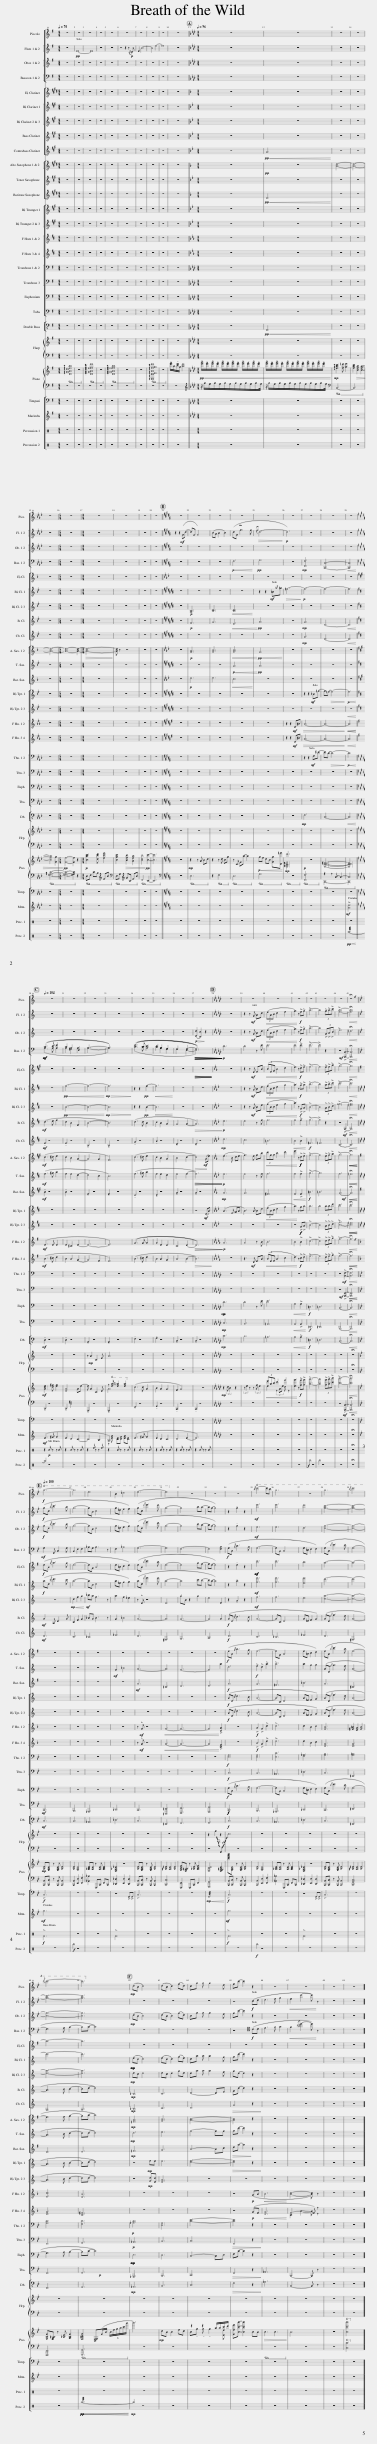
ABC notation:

X:1
%%score [ 1 2 3 ( 4 5 ) ] [ 6 [ 7 8 ] 9 10 ] [ 11 12 13 ] [ [ 14 15 ] [ 16 ( 17 18 ) ] [ 19 20 ] 21 22 ] 23 { 24 | 25 } { ( 26 28 ) | ( 27 29 ) } [ 30 ( 31 32 ) 33 34 ] 35 36 37
L:1/8
Q:1/4=70
M:4/4
I:linebreak $
K:G
V:1 treble+8
V:2 treble
V:3 treble
V:4 bass
V:5 bass
V:6 treble transpose=3
V:7 treble transpose=-2
V:8 treble transpose=-2
V:9 treble transpose=-14
V:10 treble transpose=-26
V:11 treble transpose=-9
V:12 treble transpose=-14
V:13 treble transpose=-21
V:14 treble transpose=-2
V:15 treble transpose=-2
V:16 treble transpose=-7
V:17 treble transpose=-7
V:18 treble transpose="-7 "
V:19 bass
V:20 bass
V:21 bass
V:22 bass
V:23 bass-8
V:24 treble
V:25 bass
V:26 treble
V:28 treble
V:27 bass
V:29 bass
V:30 bass
V:31 treble
V:32 treble
V:33 perc
K:none
V:34 perc
K:none
V:35 treble transpose=24
V:36 treble
V:37 perc stafflines=1
K:none
V:1
 z8 | z8 | z8 | z8 | z8 | %5
 z8 | z8 | z8 | z8 | z8 || %10
[K:Ab][M:3/4][Q:1/4=96] z6 | z6 | z6 | z6 |$ z6 | %15
[M:5/4] z10 |[M:3/4] z6 | z6 | z6 | z6 || %20
[K:B] z6 | z6 | z6 | z6 | z6 | %25
 z6 | z6 | z6 | z6 |$[K:C][Q:1/4=104] z6 | %30
 z6 | z6 | z6 | z6 | z6 | %35
 z6 | z6 |[K:Gb] z6 | z6 | z6 | %40
 z6 | z6 | z6 | z6 | !fermata!z6 ||$ %45
[K:Bb][Q:1/4=100]!f!!8va(! g'6- | g'6 | e'6 | b2 _d'4 | e'6- | %50
 e'6!8va)! | z6 | z6 | z6 |!8va(!{/b'} c''4- c''b' | %55
 g'6 | z6 | g'6 |{/b'} c''6 |${/d''} c''6- | %60
 c''6!8va)! |!mp! (dB c4) | (dB c2) (fd) | cg g g2 e | fc'- c'2 z2 | %65
 z6 | z6 | z6 | z6 |] %69
V:2
 z8 |!pp! E8- | E8 | z8 | z8 | %5
 z4 z2 z!p!{/B,} D | E2 B6- | B4 f4- | f8 | z8 || %10
[K:Ab][M:3/4] z6 | z6 | z6 | z6 |$ z6 | %15
[M:5/4] z10 |[M:3/4] z6 | z6 | z6 | z6 || %20
[K:B] z2 z2!mf! (Gd- | dF G4) | (cA B2 c2) | (dG Pg3 f |!>(!{/ef} d6-!>)! | %25
!p! d6) | z6 | z6 | z6 |$[K:C] z6 | %30
 z6 | z6 | z6 | z6 | z6 | %35
 z6 | z6 |[K:Gb] z6 | z2 z!mf! G Ad |!<(! (3(eAB d2 f2 | %40
 g3)!<)! z!f! !>!f!>!g | !>!a6- | a4 (3!>!g!>!a!>!c' | !>![fb]6- |!<(! !fermata![fb]6!<)! ||$ %45
[K:Bb]!f! (gc{/b} c'3 b | g6- | gB c4 | g_d e2 f2) | (gc{/d'} e'3 d' | %50
 g6- | g4 ba- | ag- g4) | z2 !tenuto!g2 z2 |!mf! e'6 | %55
 e'6 | d'6 | [gc']6- | [gc']6- |$ [gc']6- | %60
 [gc']6 | z6 | z6 | z6 | z4!f! (cd | %65
 e3 f g2 |!<(! f2 d'2- d')!<)! z | z6 | z6 |] %69
V:3
 z8 | z8 | z8 | z8 | z8 | %5
 z8 | z8 | z8 | z8 | z8 || %10
[K:Ab][M:3/4] z6 | z6 | z6 | z6 |$ z6 | %15
[M:5/4] z10 |[M:3/4] z6 | z6 | z6 | z6 || %20
[K:B] z6 | z6 | z6 | z6 | z6 | %25
 z6 | z6 | z6 | z6 |$[K:C] z6 | %30
 z6 | z6 | z6 | z6 | z6 | %35
 z6 |!p!!>(! ([Dd]2 [Cc]2)!>)! z2 |[K:Gb] z6 | z2 z!mf! G Ad |!<(! (3(eAB d2 f2 | %40
 g3)!<)! z!f! !>!f!>!g | !>!a6- | a4 (3!>!G!>!A!>!c | !>!e6 |!<(! !fermata!=d6!<)! ||$ %45
[K:Bb]!f! (gc{/b} c'3 b | g6- | gB c4 | g_d e2 f2) | (gc{/d'} e'3 d' | %50
 g6- | g4 ba- | ag- g4) | z2 !tenuto!g2 z2 |!mf! e6 | %55
 e6 | d6 | [cg]6- | [cg]6- |$ [cg]6- | %60
 [cg]6 |!mp! (dB c4) | (dB c2) (fd) | cg g g2 e | fc'- c'2 z2 | %65
 z6 | z6 | z6 | z6 |] %69
V:4
 z8 | z8 | z8 | z8 | z8 | %5
 z8 | z8 | z8 | z8 | z8 || %10
[K:Ab][M:3/4] z6 | z6 | z6 | z6 |$ z6 | %15
[M:5/4] z10 |[M:3/4] z6 | z6 | z6 | z6 || %20
[K:B] z6 | z6 | z6 |!p!!<(! F,6!<)! |!pp! G,6 | %25
 z6 |!mp! [F,,F,]6 | [C,,C,]6- |!<(! [C,,C,]6!<)! |$[K:C]!mf!!mf! ((C3 D E2 | %30
 C2 A,2 E,2 | A,6- | A,6)) | (((E3 C A,2 | B,2 A,2 G,2 | %35
 F,4 G,2- |!>(!!>(!!>(!!>(!!>(!!>(! G,6)))!>)!!>)!!>)!!>)!!>)!!>)! |[K:Gb]!p! D6 | D4 z E | E6 | %40
 E4 !>!E2 | !>!F6- | !>!F4 z2 | z4 !>![B,,,B,,]2-!mf! |!<(! !fermata![B,,,B,,]6!<)! ||$ %45
[K:Bb]!mf! G,2 G,, C,2 G, | B,,2 E,2 F,2 | _A,G, A,3 z | F,2 _A,4 | G,6- | %50
 G,6 | F,6- | F,4 [F,B,]2 |!f! (G,C,{/B,} C3 B, | G,6- | %55
 G,B,, C,4 | G,_D, E,2 F,2) | (G,C,{/D} E3 D | G,6- |$ G,3 A, B,2- | %60
 B,C- C4) | z6 | z6 | z6 | z4[K:tenor]!f! (CD | %65
 E3 F G2 |!<(! F2{/Bc} d2- d)!<)! z | z6 | z6 |] %69
V:5
 x8 | x8 | x8 | x8 | x8 | %5
 x8 | x8 | x8 | x8 | x8 || %10
[K:Ab][M:3/4] x6 | x6 | x6 | x6 |$ x6 | %15
[M:5/4] x10 |[M:3/4] x6 | x6 | x6 | x6 || %20
[K:B] x6 | x6 | x6 | x6 | x6 | %25
 x6 | x6 | x6 | x6 |$[K:C] (A,3 A, A,2 | %30
 A,2 ^F,2 A,2 | A,6- | A,6) | (C3 C D2 | D2 A,2 G,2 | %35
 F,4 E,2- | E,6) |[K:Gb] x6 | x6 | x6 | %40
 x6 | x6 | x6 | x6 | x6 ||$ %45
[K:Bb] x6 | x6 | x6 | x6 | x6 | %50
 x6 | x6 | x6 | x6 | x6 | %55
 x6 | x6 | x6 | x6 |$ x6 | %60
 x6 | x6 | x6 | x6 | x4[K:tenor] x2 | %65
 x6 | x6 | x6 | x6 |] %69
V:6
[K:E] z8 | z8 | z8 | z8 | z8 | %5
 z8 | z8 | z8 | z8 | z8 || %10
[K:F][M:3/4] z6 | z6 | z6 | z6 |$ z6 | %15
[M:5/4] z10 |[M:3/4] z6 | z6 | z6 | z6 || %20
[K:Ab] z6 | z6 | z6 | z6 | z6 | %25
 z6 | z6 | z6 | z6 |$[K:A] z6 | %30
 z6 | z6 | z6 | z6 | z6 | %35
 z6 |!>(!!>(!!>(!!>(! z6!>)!!>)!!>)!!>)! |[K:Eb] z6 | z2 z!mf! E FB |!<(! (3(cFG B2 d2 | %40
 e3)!<)! z!f! !>!d!>!e | !>!f6- | f4 (3!>!e!>!f!>!a | !>!g6- |!<(! !fermata!g6!<)! ||$ %45
[K:G]!f! (eA{/g} a3 g | e6- | eG A4 | e_B c2 d2) | (eA{/b} c'3 b | %50
 e6- | e4 gf- | fe- e4) | z2 !tenuto!e2 z2 |!mf!!mf! c'6 | %55
 c'6 | b6 | a6- | a6- |$ a6- | %60
 a6 | z6 | z6 | z6 | z6 | %65
 z6 | z6 | z6 | z6 |] %69
V:7
[K:A] z8 | z8 | z8 | z8 | z8 | %5
 z8 | z8 | z8 | z8 | z8 || %10
[K:Bb][M:3/4] z6 | z6 | z6 | z6 |$ z6 | %15
[M:5/4] z10 |[M:3/4] z6 | z6 | z6 | z6 || %20
[K:C#] z6 | z6 | z6 | z6 | z2 z2!mf! _B{/_g}=g | %25
!>(! =f6-!>)! |!p! f6- | f6- | f6 |$[K:D] z6 | %30
!pp!!<(! f6- | f6-!<)! |!mp!!>(! f6!>)! | z2 z2!pp! f2- |!<(! f6!<)! | %35
 z6 | z6 |[K:Ab] z6 | z2 z!mf! A Be |!<(! (3(fBc e2 g2 | %40
 a3)!<)! z!f! !>!g!>!a | !>!b6- | b4 (3!>!a!>!b!>!d' | !>!c'6- |!<(! !fermata!c'6!<)! ||$ %45
[K:C]!f! (ad{/c'} d'3 c' | a6- | ac d4 | a_e f2 g2) | (ad{/e'} f'3 e' | %50
 a6- | a4 c'b- | ba- a4) | z2 !tenuto!a2 z2 |!mf! [ff']6 | %55
 [ff']6 | [ee']6 | d'6- | d'6- |$ d'6- | %60
 d'6 |!mp!!mp! (ec d4) | (ec d2) (ge) | da a a2 f | gd'- d'2 z2 | %65
 z6 | z6 | z6 | z6 |] %69
V:8
[K:A] z8 | z8 | z8 | z8 | z8 | %5
 z8 | z8 | z8 | z8 | z8 || %10
[K:Bb][M:3/4] z6 | z6 | z6 | z6 |$ z6 | %15
[M:5/4] z10 |[M:3/4] z6 | z6 | z6 | z6 || %20
[K:C#] z6 |!p! [A,C]6 | [B,D]6 |!<(! [B,D]6!<)! | z6 | %25
 z6 | z6 | z6 | z6 |$[K:D] z6 | %30
!pp!!<(! B6- | B6-!<)! |!mp!!>(! B6!>)! | z2 z2!pp! B2- |!<(! B6!<)! | %35
 z6 | z6 |[K:Ab] z6 | z2 z!mf! A Be |!<(! (3(fBc e2 g2 | %40
 a3)!<)! z!f! !>!G!>!A | !>!B6- | B4 (3!>!A!>!B!>!d | !>![fg-]6 |!<(! !fermata![=eg]6!<)! ||$ %45
[K:C] z6 |!mp!!<(! c2 f2 g2!<)! |!mf! _ba f3 z | a2 f2 _e2 | z !^!D z4 | %50
 D6 | .gB z2 g2 | e4 E2 | z2 !tenuto!A2 z2 |!mf! f6 | %55
 f6 | e6 | [da]6- | [da]6- |$ [da]6- | %60
 [da]6 |!mp! ec d4 | ec d2 ge | da a a2 f | gd- d2 z2 | %65
 z6 | z6 | z6 | z6 |] %69
V:9
[K:A] z8 | z8 | z8 | z8 | z8 | %5
 z8 | z8 | z8 | z8 | z8 || %10
[K:Bb][M:3/4] z6 | z6 | z6 | z6 |$ z6 | %15
[M:5/4] z10 |[M:3/4] z6 | z6 | z6 | z6 || %20
[K:C#] z6 |!p! F6 | G6 |!<(! E6!<)! |!pp! A6 | %25
 z6 |!mp! G6 | D6- |!<(! D6!<)! |$[K:D]!mf! (d3 e f2 | %30
 d2 B2 F2 | B6- | B6) | (d3 d B2 | c2 B2 A2 | %35
 G4 A2- |!>(! A6)!>)! |[K:Ab]!p! e6 | e4 z f | f6 | %40
 f4 !>!f2 | !>!g6- | !>!g4 z2 | z4!mf! !>!G,2- |!<(! !fermata!G,6!<)! ||$ %45
[K:C]!mf! A2 A, D2 A | C2 F2 G2 | _BA B3 z | G2 _B4 | A6- | %50
 A6 | G6- | G4 A2 |!f! (AD{/c} d3 c | A6- | %55
 AC D4 | A_E F2 G2) | (AD{/e} f3 e | A6- |$ A3 B c2- | %60
 cd- d4) |!mp! _B,6 | C6 | D4- DF | Gd- d2 z2 | %65
 z6 | z6 | z6 | z6 |] %69
V:10
[K:A] z8 | z8 | z8 | z8 | z8 | %5
 z8 | z8 | z8 | z8 | z8 || %10
[K:Bb][M:3/4] z6 |!pp!!<(! G6!<)! | z6 | z6 |$ z6 | %15
[M:5/4] z10 |[M:3/4] z6 | z6 | z6 | z6 || %20
[K:C#] z6 | z6 | z6 | z6 | z6 | %25
 z6 |!mp! G6 | D6- |!<(! D6!<)! |$[K:D]!mf! !tenuto!E2 z4 | %30
 !tenuto!E2 z4 | !tenuto!B,2 z4 | !tenuto!B,2 z4 | !tenuto!G2 z4 | !tenuto!A2 z4 | %35
 !tenuto!D2 z4 | !tenuto!D2 z4 |[K:Ab]!mp! d6 | c6 | =B6 | %40
!<(! B4 !>!B2!<)! |!f! =E6 | =E6 | C6- |!<(! !fermata!C6!<)! ||$ %45
[K:C]!mf! D6 | C6 | _B,6 | _E6 | D6 | %50
 ^F,6 | G,6 | A,6 |!f! D6 | C6 | %55
 _B,6 | _E6 | D6 | ^F,6 |$ G,6 | %60
 A,6 |!mp! _B,6 | C6 | D6 |!>(! G4 z2!>)! | %65
 z6 | z6 | z6 | z6 |] %69
V:11
[K:E] z8 | z8 | z8 | z8 | z8 | %5
 z8 | z8 | z8 | z8 | z8 || %10
[K:F][M:3/4] z6 |!pp! z6 |!mp! [Ad]6- | [Ad]6- |$ [Ad]6- | %15
[M:5/4] [Ad]8- [Ad]2- |[M:3/4]!>(! [Ad]6-!>)! | [Ad] z z4 | z6 | z6 || %20
[K:Ab] z6 |!p! [FA]6 | [GB]6 |!<(! [GB]6!<)! |!pp!!<(! F6!<)! | %25
 z6 | z6 | z6 | z6 |$[K:A]!mf! (c3 ^d e2 | %30
 c2 B2 A2- | A4 G2 | F6) | (c3 ^d e2 | c2 B2 A2 | %35
 B4 c2- |!>(! c4)!mf! (A!>)!e) |[K:Eb] (e3 B de | f3) e fb |!<(! (3c'fg b2 d'2 | %40
 e'3!<)! z!f!!f! !>!d!>!e | !>!f6- | f4 (3!>!e!>!f!>!a | !>!g6- |!<(!!<(!!<(! !fermata!g6!<)!!<)!!<)! ||$ %45
[K:G] z6 | z6 | z6 | z6 | z6 | %50
 z6 | z6 | z6 |!f! (eA{/g} a3 g | e6- | %55
 eG A4 | e_B c2 d2) | (eA{/b} c'3 b | e6- |$ e3 f g2- | %60
 ga- a4) |!mp! [=FA]6 | [GB]6 | [Ac]6- | [Ac]4 z2 | %65
 z6 | z6 | z6 | z6 |] %69
V:12
[K:A] z8 | z8 | z8 | z8 | z8 | %5
 z8 | z8 | z8 | z8 | z8 || %10
[K:Bb][M:3/4] z6 | z6 | z6 | z6 |$ z6 | %15
[M:5/4] z10 |[M:3/4] z6 | z6 | z6 | z6 || %20
[K:C#] z6 | z6 | z6 |!p!!<(! G6!<)! |!pp! A6 | %25
 z6 | z6 | z6 | z6 |$[K:D]!mf! (f3 ^g a2 | %30
 f2 e2 d2- | d4 c2 | B6) | (f3 ^g a2 | f2 e2 d2 | %35
 e4 f2- |!>(!!>(!!>(! f6)!>)!!>)!!>)! |[K:Ab]!p! e6 | e4 z f | f6 | %40
 f4 !>!f2 | !>!g6- | g6 | f6 |!<(!!<(! !fermata!=e6!<)!!<)! ||$ %45
[K:C] z6 | z6 | z6 |!mf! G2 _B4 | A6- | %50
 A6 | G6- | G4 a2 | d6 |!f! !>!e2 !>!d2 !>!a2 | %55
 !>!a6 | a2 f2 g2 | (AD{/e} f3 e | A6- |$ A3 B c2- | %60
 cd- d4) |!mp! d6 | e6 | f4- ff | gd'- d'2 z2 | %65
 z6 | z6 | z6 | z6 |] %69
V:13
[K:E] z8 | z8 | z8 | z8 | z8 | %5
 z8 | z8 | z8 | z8 | z8 || %10
[K:F][M:3/4] z6 |!pp!!<(! D6!<)! | z6 | z6 |$ z6 | %15
[M:5/4] z10 |[M:3/4] z6 | z6 | z6 | z6 || %20
[K:Ab] z6 |!p! d6 | e6 |!<(! c6!<)! | z6 | %25
 z6 | z6 | z6 | z6 |$[K:A]!mf! !tenuto!B2 z4 | %30
 !tenuto!B2 z4 | !tenuto!F2 z4 | !tenuto!F2 z4 | !tenuto!D2 z4 | !tenuto!E2 z4 | %35
 !tenuto!A2 z4 | !tenuto!A2 z4 |[K:Eb]!mp! A6 | G6 | ^F6 | %40
!<(! F4 !>!F2!<)! |!f! =B6 | =B6 | G6-!mf! |!<(!!<(! !fermata!G6!<)!!<)! ||$ %45
[K:G] z6 | z6 | z6 | z6 |!mf! A6 | %50
 =C6 | D6 | E6 |!f! A6 | G6 | %55
 =F6 | _B6 | A6 | ^C6 |$ D6 | %60
 E6 |!mp! =F6 | G6 | A4- Ac |!>(! da- a2!>)! z2 | %65
 z6 | z6 | z6 | z6 |] %69
V:14
[K:A] z8 | z8 | z8 | z8 | z8 | %5
 z8 | z8 | z8 | z8 | z8 || %10
[K:Bb][M:3/4] z6 | z6 | z6 | z6 |$ z6 | %15
[M:5/4] z10 |[M:3/4] z6 | z6 | z6 | z6 || %20
[K:C#] z6 | z6 | z6 | z6 | z6 | %25
 z6 | z2 z2!mf! _B=g- | g=f-!>(! f4-!>)! |!p!!<(! f6!<)! |$[K:D] z6 | %30
 z6 | z6 | z6 | z6 | z6 | %35
 z6 | z4!mf! (DA) |[K:Ab] (A3 E GA | B3) A Be |!<(! (3(fBc e2 g2 | %40
 a3)!<)! z!f!!f! !>!g!>!a | !>!b6- | b4 (3!>!a!>!b!>!d' | !>!c'6- |!<(!!<(!!<(! !fermata!c'6!<)!!<)!!<)! ||$ %45
[K:C] z6 | z6 | z6 | z6 | z6 | %50
 z6 | z6 | z6 |!f! (AD{/c} d3 c | A6- | %55
 AC D4 | A_E F2 G2) | (AD{/e} f3 e | A6- |$ A3 B c2- | %60
 cd- d4) | z4!mp! fe | e6 | [df]6- |!>(! [df]4 z2!>)! | %65
 z6 | z6 | z6 | z6 |] %69
V:15
[K:A] z8 | z8 | z8 | z8 | z8 | %5
 z8 | z8 | z8 | z8 | z8 || %10
[K:Bb][M:3/4] z6 | z6 | z6 | z6 |$ z6 | %15
[M:5/4] z10 |[M:3/4] z6 | z6 | z6 | z6 || %20
[K:C#] z6 | z6 | z6 | z6 | z6 | %25
 z6 | z6 | z6 |!<(! z6!<)! |$[K:D] z6 | %30
 z6 | z6 | z6 | z6 | z6 | %35
 z6 | z6 |[K:Ab] z6 | z6 | z6 | %40
 z4!f!!f! !>!G!>!A | !>!B6- | B4 (3!>!A!>!B!>!d | !>![c-f]6 |!<(!!<(!!<(! !fermata![c=e]6!<)!!<)!!<)! ||$ %45
[K:C] z6 | z6 | z6 | z6 | z6 | %50
 z6 | z6 | z6 |!f! (AD{/c} d3 c | A6- | %55
 AC D4 | A_E F2 G2) | (AD{/e} f3 e | A6- |$ A3 B c2- | %60
 cd- d4) | z4!mp! [Fd][Ec] | [EA]6 | z6 | z6 | %65
 z6 | z6 | z6 | z6 |] %69
V:16
[K:D] z8 | z8 | z8 | z8 | z8 | %5
 z8 | z8 | z8 | z8 | z8 || %10
[K:Eb][M:3/4] z6 | z6 | z6 | z6 |$ z6 | %15
[M:5/4] z10 |[M:3/4] z6 | z6 | z6 | z6 || %20
[K:F#] z6 | z6 | z6 | z6 | z6 | %25
 z2 z2!mf! D^B |!>(! A6- | A6-!>)! |!<(!!<(! A6!<)!!<)! |$[K:G]!mf! (E3 E E2 | %30
 E2 ^C2 E2- | E6- | E6) | ((G3 G A2 | A2 E2 D2 | %35
 C4 D2- |!>(!!>(! D6))!>)!!>)! |[K:Db]!p! A6 | A4 z B | B6 | %40
 B4 !>!B2 | !>!c6- | !>!c4 (3!>!d!>!e!>!g | !>!f6- |!<(! !fermata!f6!<)! ||$ %45
[K:F] z6 | z6 | z6 | z6 | z!mf! !^!G z4 | %50
!<(! G6- | G6- | G4!<)! !>![DA]2 | z6 |!f! !>!A2 !>!G2 !>!d2 | %55
 !>!d6 | d2 B2 c2 | [FB]6 | [^F=B]2 [EA]2 [FB]2 |$ [Ec]6 | %60
 [DA]6 | z6 | z6 | z6 | z4!p! (GA | %65
!<(! B6!<)! |!p! [Ac]4- [Ac]) z | z6 | z6 |] %69
V:17
[K:D] z8 | z8 | z8 | z8 | z8 | %5
 z8 | z8 | z8 | z8 | z8 || %10
[K:Eb][M:3/4] z6 | z6 | z6 | z6 |$ z6 | %15
[M:5/4] z10 |[M:3/4] z6 | z6 | z6 | z6 || %20
[K:F#] z6 | z6 | z6 | z6 | z6 | %25
 z2 z2!mf! D^B |!>(! A6- | A6-!>)! |!<(! A6!<)! |$[K:G]!mf! (B3 ^c d2 | %30
 B2 A2 G2- | G4 F2 | E6) | (B3 ^c d2 | B2 A2 G2 | %35
 A4 B2- |!>(! B6)!>)! |[K:Db] z6 | z3!mf! D EA |!<(! (3(BEF A2 c2 | %40
 d3)!<)! z!f! !>!c!>!d | !>!e6- | e4 (3!>!d!>!e!>!g | !>!f6- |!<(!!<(! !fermata!f6!<)!!<)! ||$ %45
[K:F] z6 | z6 | z6 | z6 | z!mf! !^!G z4 | %50
!<(! G6- | G6- | G4!<)! !>![CF]2 | z6 |!f! !>!A2 !>!G2 !>!d2 | %55
 !>!d6 | d2 B2 c2 | [DG]6 | [DG]6 |$ [DG]6 | %60
 [C^F]6 | z6 | z6 | z6 | z4!p! (GF | %65
!<(! [DG]6!<)! |!p! F4- F) z | z6 | z6 |] %69
V:18
[K:D] x8 | x8 | x8 | x8 | x8 | %5
 x8 | x8 | x8 | x8 | x8 || %10
[K:Eb][M:3/4] x6 | x6 | x6 | x6 |$ x6 | %15
[M:5/4] x10 |[M:3/4] x6 | x6 | x6 | x6 || %20
[K:F#] x6 | x6 | x6 | x6 | x6 | %25
 x6 | x6 | x6 | x6 |$[K:G] x6 | %30
 x6 | x6 | x6 | x6 | x6 | %35
 x6 | x6 |[K:Db] x6 | x6 | x6 | %40
 x6 | x6 | x6 | x6 | x6 ||$ %45
[K:F] x6 | x6 | x6 | x6 | x6 | %50
 x6 | x6 | x6 | x6 | x6 | %55
 x6 | x6 | x6 | x6 |$ x6 | %60
 x6 | x6 | x6 | x6 | x6 | %65
 x6 | C2 A2- A z | x6 | x6 |] %69
V:19
 z8 | z8 | z8 | z8 | z8 | %5
 z8 | z8 | z8 | z8 | z8 || %10
[K:Ab][M:3/4] z6 | z6 | z6 | z6 |$ z6 | %15
[M:5/4] z10 |[M:3/4] z6 | z6 | z6 | z6 || %20
[K:B] z6 | z6 | z6 | z6 | z6 | %25
 z6 | z2 z2!mf! G,^E- | ED-!>(! D4-!>)! |!p!!<(! D6!<)! |$[K:C] z6 | %30
 z6 | z6 | z6 | z6 | z6 | %35
 z6 | z6 |[K:Gb] z6 | z6 | z6 | %40
 z6 | z6 | z6 | z4!mf! !>![B,,F,]2- |!<(! !fermata![B,,F,]6!<)! ||$ %45
[K:Bb] z6 | z6 | z6 | z6 | z6 | %50
 z6 | z6 | z6 |!f! [E,G,]6 | [E,G,]6 | %55
 [E,C]6 | [F,_A,]6 | [G,B,]6 | [G,=B,]6 |$ [G,C]6 | %60
 [F,D]6 |!p! [_A,C]6 | [D,G,]6 | [CE]6- | [CE]4 z2 | %65
 z6 | z6 | z6 | z6 |] %69
V:20
 z8 | z8 | z8 | z8 | z8 | %5
 z8 | z8 | z8 | z8 | z8 || %10
[K:Ab][M:3/4] z6 | z6 | z6 | z6 |$ z6 | %15
[M:5/4] z10 |[M:3/4] z6 | z6 | z6 | z6 || %20
[K:B] z6 | z6 | z6 | z6 | z6 | %25
 z6 | z6 | z6 | z6 |$[K:C] z6 | %30
 z6 | z6 | z6 | z6 | z6 | %35
 z6 | z6 |[K:Gb] z6 | z6 | z6 | %40
 z6 | z6 | z6 | z4 !>![B,,,F,,]2-!mf! |!<(!!<(! !fermata![B,,,F,,]6!<)!!<)! ||$ %45
[K:Bb] z6 | z6 | z6 | z6 | z6 | %50
 z6 | z6 | z6 |!f! C,6 | B,,6 | %55
 _A,,6 | _D,6 | C,6 | =E,,6 |$ F,,6 | %60
 G,,6 |!p! _A,,6 | B,,6 | C,6 |!>(! F,,4 z2!>)! | %65
 z6 | z6 | z6 | z6 |] %69
V:21
 z8 | z8 | z8 | z8 | z8 | %5
 z8 | z8 | z8 | z8 | z8 || %10
[K:Ab][M:3/4] z6 | z6 | z6 | z6 |$ z6 | %15
[M:5/4] z10 |[M:3/4] z6 | z6 | z6 | z6 || %20
[K:B] z6 | z6 | z6 | z6 | z6 | %25
 z6 | z6 | z6 | z6 |$[K:C] z6 | %30
 z6 | z6 | z6 | z6 | z6 | %35
 z6 | z6 |[K:Gb]!mp!!p! D6 | D4 z E | E6 | %40
!<(! A,4 !>!A,2!<)! |!f! =D,6 | =D,6 | B,,6- |!<(! !fermata!B,,6!<)! ||$ %45
[K:Bb] z6 | z6 | z6 | z6 | z6 | %50
 z6 | z6 | z6 |!f! (G,C,{/B,} C3 B, | G,6- | %55
 G,B,, C,4 | G,_D, E,2 F,2) | (G,C,{/D} E3 D | G,6- |$ G,3 A, B,2- | %60
 B,C- C4) |!mp!!mp! E,6 | D,6 | C,4- C,E, | F,C- C2 z2 | %65
 z6 | z6 | z6 | z6 |] %69
V:22
 z8 | z8 | z8 | z8 | z8 | %5
 z8 | z8 | z8 | z8 | z8 || %10
[K:Ab][M:3/4] z6 | z6 | z6 | z6 |$ z6 | %15
[M:5/4] z10 |[M:3/4] z6 | z6 | z6 | z6 || %20
[K:B] z6 | z6 | z6 | z6 | z6 | %25
 z6 | z6 | z6 | z6 |$[K:C] z6 | %30
 z6 | z6 | z6 | z6 | z6 | %35
 z6 | z6 |[K:Gb]!mp! C,6 | B,,6 | =A,,6 | %40
!<(! A,,4 !>!A,,2!<)! |!f! =D,,6 | =D,,6 | B,,,6- |!<(! !fermata!B,,,6!<)! ||$ %45
[K:Bb]!mf! C,,6 | B,,,6 | _A,,,6 | _D,,6 | C,,6 | %50
 [=E,,,=E,,]6 | [F,,,F,,]6 | [G,,,G,,]6 |!f!!f! C,,6 | B,,,6 | %55
 _A,,,6 | _D,,6 | C,,6 | =E,,6 |$ F,,6 | %60
!p! G,,6 | _A,,,6 | B,,,6 | C,,6 |!>(! F,,4 z2!>)! | %65
!pp! _A,,6 | B,,,4- B,,, z | z6 | z6 |] %69
V:23
 z8 | z8 | z8 | z8 | z8 | %5
 z8 | z8 | z8 | z8 | z8 || %10
[K:Ab][M:3/4] z6 |!pp!!<(! F,,6!<)! | z6 | z6 |$ z6 | %15
[M:5/4] z10 |[M:3/4] z6 | z6 | z6 | z6 || %20
[K:B] z6 | z6 | z6 | z6 | z6 | %25
 z6 |!mp! F,6 | C,6- |!<(! C,6!<)! |$[K:C]!mf! !tenuto!D,2 z4 | %30
 !tenuto!D,2 z4 | !tenuto!A,,2 z4 | !tenuto!A,,2 z4 | !tenuto!F,2 z4 | !tenuto!G,2 z4 | %35
 !tenuto!C,2 z4 | !tenuto!C,2 z4 |[K:Gb]!mp! C6 | B,6 | =A,6 | %40
!<(! A,4 !>!A,2!<)! |!f! =D,6 | =D,6 | B,,6- |!<(! !fermata!B,,6!<)! ||$ %45
[K:Bb]!mf! C,6 | B,,6 | _A,,6 | _D,6 | C,6 | %50
 =E,,6 | F,,6 | G,,6 |!f! C,6 | B,,6 | %55
 _A,,6 | _D,6 | C,6 | =E,,6 |$ F,,6 | %60
 G,,6 |!mp! _A,,6 | B,,6 | C,6 |!>(! F,4 z2!>)! | %65
 _A,6 | B,,4- B,, z | z6 | z6 |] %69
V:24
 z8 | z8 | z8 | z8 | z8 | %5
 z8 | z8 | z8 | z8 | z8 || %10
[K:Ab][M:3/4] z6 | z6 | z6 | z6 |$ z6 | %15
[M:5/4] z10 |[M:3/4] z6 | z6 | z6 | z6 || %20
[K:B] z6 | z6 | z6 | z6 | z6 | %25
 z6 | z6 | z6 | z6 |$[K:C] z6 | %30
 z6 | z!mp! A2 C2 E | A6 | z6 | z6 | %35
 z6 | z6 |[K:Gb] z6 | z6 | z6 | %40
 z6 | z6 | z6 | z6 | !fermata!z6 ||$ %45
[K:Bb] z6 | z6 | z6 | z6 | z6 | %50
 z6 | z6 | z2 !~(!g2 z2 | !~)!c6 | z6 | %55
 z6 | z6 | z6 | z6 |$ z6 | %60
 z6 | z6 | z6 | z6 | z6 | %65
 z6 | z6 | z6 | z6 |] %69
V:25
 z8 | z8 | z8 | z8 | z8 | %5
 z8 | z8 | z8 | z8 | z8 || %10
[K:Ab][M:3/4] z6 | z6 | z6 | z6 |$ z6 | %15
[M:5/4] z10 |[M:3/4] z6 | z6 | z6 | z6 || %20
[K:B] z6 | z6 | z6 | z6 | z6 | %25
 z6 | z6 | z6 | z6 |$[K:C] z6 | %30
 z6 | z6 | z6 | z6 | z6 | %35
 z6 | z6 |[K:Gb] z6 | z6 | z6 | %40
 z6 | z6 | z6 | z6 | !fermata!z6 ||$ %45
[K:Bb] z6 | z6 | z6 | z6 | z6 | %50
 z6 | z6 | z4 !~(!G,,2 | z6 | z6 | %55
 z6 | z6 | z6 | z6 |$ z6 | %60
 z6 | z6 | z6 | z6 | z6 | %65
 z6 | z6 | z6 | z6 |] %69
V:26
!ped! !arpeggio![DGAdeb]8 | z8!ped-up! |!ped! !arpeggio![DGAefd']8 | z8!ped-up! |!ped! !arpeggio![DGAefb]8 | %5
 z8!ped-up! | z8 |!ped! !arpeggio![D,DEAfgd']8 | z8!ped-up! | !tenuto![d'f']/a/!tenuto![c'e']/g/ [ad']6 || %10
[K:Ab][M:3/4]!pp!!<(! !tenuto![e'g']/!tenuto![d'f']/!tenuto![e'g']/!tenuto![d'f']/ !tenuto![e'g']/!tenuto![d'f']/!tenuto![e'g']/!tenuto![d'f']/ !tenuto![e'g']/!tenuto![d'f']/!tenuto![e'g']/!tenuto![d'f']/ | !tenuto![e'g']/!tenuto![d'f']/!tenuto![e'g']/!tenuto![d'f']/ !tenuto![e'g']/!tenuto![d'f']/!tenuto![e'g']/!tenuto![d'f']/ !tenuto![e'g']/!tenuto![d'f']/!tenuto![e'g']/!tenuto![d'f']/!<)! |!mp! !arpeggio![eac']3!ped! [f=d'] [ge']2 | [fac']2!>(! [cfb]2 [cfa]2-!ped-up! |$ [cfa]4!ped! [Gg]2!>)! | %15
[M:5/4]!pp! [Ff]6- [Ff]2 z2!ped-up! |[M:3/4]!p! [cac']3!ped! [dbd'] [ebe']2!ped-up! | [cgc']2!ped!!>(! [Bfb]2 [Aea]2!ped-up! | [Bdb]4!ped!!>)!!pp! [cc']2- | [cc']6!ped-up! || %20
[K:B] z6 |!mp! z2!ped! z A Bd!ped-up! | z2 z!ped! d cg!ped-up! | z!ped! C Fa- a2!ped-up! |!p!!<(! g!ped!f dc [Gg][D=f']!<)!!ped-up! | %25
!mp! d'6!ped!!ped-up! |!p! z6!ped!!ped-up! | [G,CD^E]6-!ped! | [G,CDE]6!ped-up! |$[K:C]!mf! [Ace]3 [d^f] [eg]2 | %30
 [EA]4 Ae- | e A2 C2 E | z!8va(! [e'a']- [e'a']2 [e'a']2!8va)! | (c3 c A2 | B2 A2 G2 | %35
 F2 G4) | z6 |[K:Gb]!mp! z2 (3:2:2d B2 z2 | (3:2:2z e2 z z (3:2:2f e2 |!<(! (3e'ab d'2 f'2 | %40
 [eg']3!<)! z!f! !>![ff']!>![gg'] | !>![aa']6- | [aa']4 (3!>![gg']!>![aa']!>![c'c''] | !>![bb']6- |!<(! !fermata![bb']6!<)! ||$ %45
[K:Bb]!mp! [B,E][G,B,D] z [G,B,D] [B,E]2 | [B,E]2 [G,B,D]4 | [_A,CE][A,D] z [A,D] [A,CE]2 | [F,_A,_D]2 z4 | [B,E][G,B,D] z [G,B,D] [B,E]2 | %50
 [=B,=E]2 [A,D]2 [B,E]2 | [G,CF][F,A,=B,] z [_B,E] [A,CF]2 | [F,CD]4 [F,G,=B,D]2 | [c'e'g'b'][G,B,D] z [G,B,D] [B,E]2 | [B,E]2 [G,B,D]4 | %55
 [_A,CE][A,D] z [A,D] [A,CE]2 | [F,_A,_D]2 z4 | [B,E][G,B,D] z [G,B,D] [B,E]2 | [=B,=E]2 [A,D]2 [B,E]2 |$ [G,CF][F,A,=B,] z [_B,E] [A,CF]2 | %60
 [F,=B,DG]2!ped!!f! [D,F,G,](F/B/ (6:4:6c/f/g/b/c'/a'/!ped-up! | b'6) |!mp! dB c2 fd | z2 z2 a/b/c'/d'/ | [Fff'][cc'c'']- [cc'c'']2 cB | %65
!>(! c3!ped! c3!>)!!ped-up! | B6 | z6 |!8va(! [c'c''c''']6!8va)! |] %69
V:27
 z8 | z8 | z8 | z8 | z8 | %5
 z8 | z8 | z8 | z8 | z8 || %10
[K:Ab][M:3/4][K:treble] z/4 g/f/g/f/g/f/g/f/g/f/g/f/4 | z/4 g/f/g/f/g/f/g/f/g/f/g/f/4 |[K:bass] B,,6- | B,,6 |$ !arpeggio![F,G,C]6- | %15
[M:5/4] [F,G,C]6- [F,G,C]2 z2 |[M:3/4] D,F, CB,[K:treble] EB |[K:bass] E,G,[K:treble] GB, EB | D4 C2- | C6 || %20
[K:B][K:bass] z6 | E,6 | z2 F,4 | D,6 | G,6 | %25
 z6 | [F,,F,]6 | z2 z C,- C,2- | C,6 |$[K:C] !tenuto!D,,2 z4 | %30
 !tenuto!D,,2 [D,^F,]4 | !tenuto!A,,,2 z4 | !tenuto!A,,,2 z4 | !tenuto!F,,2 z4 | !tenuto!G,,2 z4 | %35
 !tenuto!C,,2 z4 | !tenuto!C,,2 z4 |[K:Gb] z6 | z6 | z6 | %40
 z6 | z6 | z6 | z4!mf! !>![B,,,B,,]2- |!<(! !fermata![B,,,B,,]6!<)! ||$ %45
[K:Bb] [B,,,B,,][C,,C,] z [B,,,B,,] [B,,,B,,]2 | [B,,,B,,]2 [E,,E,]2 [F,,F,]2 | [_A,,_A,]2 F,,,C,, F,,C,, | [_D,,_D,]2 [E,,E,]2 [D,,D,]2 | [B,,,B,,][C,,C,] z [B,,,B,,] [B,,,B,,]2 | %50
 [C,,C,]6 | [F,,,F,,]2 F,,,C,, F,,2 | [G,,,G,,]6 | [B,,,B,,][C,,C,] z [B,,,B,,] [B,,,B,,]2 | [B,,,B,,]2 [E,,E,]2 [F,,F,]2 | %55
 [_A,,_A,]2 F,,,C,, F,,C,, | [_D,,_D,]2 [E,,E,]2 [D,,D,]2 | [B,,,B,,][C,,C,] z [B,,,B,,] [B,,,B,,]2 | [C,,G,,C,]6 |$ [F,,,F,,]6 | %60
 [G,,,G,,]6 | z6 | z6 | z6 | z6 | %65
 z6 | z6 | z6 |!8va(! [Cc]6!8va)! |] %69
V:28
 x8 | x8 | x8 | x8 | x8 | %5
 x8 | x8 | x8 | x8 | x8 || %10
[K:Ab][M:3/4] x6 | x6 | x6 | x6 |$ x6 | %15
[M:5/4] x10 |[M:3/4] x6 | x6 | x6 | x6 || %20
[K:B] x6 | x6 | x6 | x6 | x6 | %25
 !arpeggio![G,B,DF]6 | x6 | x6 | x6 |$[K:C] x6 | %30
 x6 | x6 | A6 | x6 | x6 | %35
 x6 | x6 |[K:Gb] x6 | x6 | e2 (3z Ae d z | %40
 x6 | x6 | x6 | x6 | x6 ||$ %45
[K:Bb] x6 | x6 | x6 | x6 | x6 | %50
 x6 | x6 | x6 | x6 | x6 | %55
 x6 | x6 | x6 | x6 |$ x6 | %60
 x6 | x6 | x6 | c!tenuto!g !tenuto!g !tenuto!g2 [Ee] | x6 | %65
 x6 | x6 | x6 |!8va(! x6!8va)! |] %69
V:29
 x8 | x8 | x8 | x8 | x8 | %5
 x8 | x8 | x8 | x8 | x8 || %10
[K:Ab][M:3/4][K:treble] x6 | x6 |[K:bass] x6 | x6 |$ x6 | %15
[M:5/4] x10 |[M:3/4] x4[K:treble] x2 |[K:bass] x2[K:treble] x4 | x6 | x6 || %20
[K:B][K:bass] x6 | x6 | x6 | x6 | x6 | %25
 x6 | x6 | C,,6- | C,,6 |$[K:C] x6 | %30
 x6 | x6 | x6 | x6 | x6 | %35
 x6 | x6 |[K:Gb] x6 | x6 | x6 | %40
 x6 | x6 | x6 | x6 | x6 ||$ %45
[K:Bb] x6 | x6 | x6 | x6 | x6 | %50
 x6 | x6 | x6 | x6 | x6 | %55
 x6 | x6 | x6 | x6 |$ x6 | %60
 x6 | x6 | x6 | x6 | x6 | %65
 x6 | x6 | x6 |!8va(! x6!8va)! |] %69
V:30
 z8 | z8 | z8 | z8 | z8 | %5
 z8 | z8 | z8 | z8 | z8 || %10
[K:Ab][M:3/4] z6 | z6 | z6 | z6 |$ z6 | %15
[M:5/4] z10 |[M:3/4] z6 | z6 | z6 | z6 || %20
[K:B] z6 | z6 | z6 | z6 | z6 | %25
 z6 | z6 | z6 | z6 |$[K:C] z6 | %30
 z6 | z6 | z6 | z6 | z6 | %35
 z6 | z6 |[K:Gb] z6 | z6 | z6 | %40
 z6 | z6 | z6 | z6 | !fermata!z6 ||$ %45
[K:Bb]!f! !>!C,6 | z6 | z6 | z4 !>!G,,!>!G,, | !>!C,6 | %50
 z6 | z6 |!mp!!<(! !///!G,,6!<)! |!f! !>!C,6 | z6 | %55
 z6 | z4 !>!G,,!>!G,, | !>!C,6 | z6 |$ z6 | %60
 z6 | z6 | z6 | z6 | z6 | %65
 z6 | z6 | z6 | z6 |] %69
V:31
 z8 | z8 | z8 | z8 | z8 | %5
 z8 | z8 | z8 | z8 | z8 || %10
[K:Ab][M:3/4] z6 | z6 | z6 | z6 |$ z6 | %15
[M:5/4] z10 |[M:3/4] z6 | z6 | z6 | z6 || %20
[K:B] z6 | z6 | z6 | z6 | z6 | %25
 z6 | z6 | z6 |!mf! !>![Ad]6 |$[K:C]!mf! (E3 ^F G2 | %30
 E2 D2 C2- | C4 B,2 | A,6) | (E3 ^F G2 | E2 D2 C2 | %35
 D4 E2- | E6) |[K:Gb] z6 | z6 | z6 | %40
 z6 | z6 | z6 | z6 | !fermata!z6 ||$ %45
[K:Bb]!mf! g6 | z6 | z6 | z6 | z6 | %50
 z6 | z6 | z6 |!mf! g6 | z6 | %55
 z6 | z6 | z6 | z6 |$ z6 | %60
 z6 | z6 | z6 | z6 | z6 | %65
 z6 | z6 | z6 | z6 |] %69
V:32
 x8 | x8 | x8 | x8 | x8 | %5
 x8 | x8 | x8 | x8 | x8 || %10
[K:Ab][M:3/4] x6 | x6 | x6 | x6 |$ x6 | %15
[M:5/4] x10 |[M:3/4] x6 | x6 | x6 | x6 || %20
[K:B] x6 | x6 | x6 | x6 | x6 | %25
 x6 | x6 | x6 | x6 |$[K:C] x6 | %30
 x6 | x6 | z [EA] [CE][DG] [EA][CE] | x6 | x6 | %35
 x6 | x6 |[K:Gb] x6 | x6 | x6 | %40
 x6 | x6 | x6 | x6 | x6 ||$ %45
[K:Bb] x6 | x6 | x6 | x6 | x6 | %50
 x6 | x6 | x6 | x6 | x6 | %55
 x6 | x6 | x6 | x6 |$ x6 | %60
 x6 | x6 | x6 | x6 | x6 | %65
 x6 | x6 | x6 | x6 |] %69
V:33
[K:C] z8 | z8 | z8 | z8 | z8 | %5
 z8 | z8 | z8 | z8 | z8 || %10
[M:3/4] z6 | z6 | z6 | z6 |$ z6 | %15
[M:5/4] z10 |[M:3/4] z6 | z6 | z6 | z6 || %20
 z6 | z6 | z6 | z6 | z6 | %25
 z6 | z6 | z6 | z6 |$!p! z2 c z z c | %30
 z2 c z z c | z2 f z z f | z2 c z z c | z2 c z z c | z2 c z z c | %35
 z2 c z z c | z2 c z z c | z6 | z6 | z6 | %40
 z6 | z6 | z6 | z6 | !fermata!z6 ||$ %45
!f! !>!F6 | z6 | z6 | !>!F6 | z6 | %50
 z6 | z6 | z6 |!f! !>!F6 | z6 | %55
 z6 | !>!F6 | z6 | z6 |$ z6 | %60
 z6 | z6 | z6 | z6 | z6 | %65
 z6 | z6 | z6 | z6 |] %69
V:34
[K:C] z8 | z8 | z8 | z8 | z8 | %5
 z8 | z8 | z8 | z8 | z8 || %10
[M:3/4] z6 | z6 | z6 | z6 |$ z6 | %15
[M:5/4] z10 |[M:3/4] z6 | z6 | z6 | z6 || %20
 z6 | z6 | z6 | z6 | z6 | %25
 z6 | z6 | z6 |!pp!!<(! !///!^a6-!<)! |$ ^a2 z4 | %30
 z6 | z6 | z6 | z6 | z6 | %35
 z6 | z6 | z6 | z6 | z6 | %40
 z6 |!f! ^b2 z4 | ^b2 z4 | z6 | !fermata!z6 ||$ %45
 z6 |!f! ^b2 z4 | z6 | z6 | z6 | %50
 z6 | z6 | z6 | z6 |!f! ^b2 z4 | %55
 z6 | z6 | z6 | z6 |$ z6 | %60
!pp!!pp!!<(!!<(! !///!^a6-!<)!!<)! |!mp! ^a2 z4 | z6 | z6 | z6 | %65
 z6 | z6 | z6 | z6 |] %69
V:35
 z8 | z8 | z8 | z8 | z8 | %5
 z8 | z8 | z8 | z8 | z8 || %10
[K:Ab][M:3/4] z6 | z6 | z6 | z6 |$ z6 | %15
[M:5/4] z10 |[M:3/4] z6 | z6 | z6 | z6 || %20
[K:B] z6 | z6 | z6 | z6 | z6 | %25
 z6 | z6 | z6 |!mf! !>![Ad]6 |$[K:C] z6 | %30
 z6 | z6 | z6 | z6 | z6 | %35
 z6 | z6 |[K:Gb] z6 | z6 | z6 | %40
 z6 | z6 | z6 | z6 | z6 ||$ %45
[K:Bb]!mf! g6 | z6 | z6 | z6 | z6 | %50
 z6 | z6 | z6 | g6 | z6 | %55
 z6 | z6 | z6 | z6 |$ z6 | %60
 z6 | z6 | z6 | z6 | z6 | %65
 z6 | z6 | z6 | z6 |] %69
V:36
 z8 | z8 | z8 | z8 | z8 | %5
 z8 | z8 | z8 | z8 | z8 || %10
[K:Ab][M:3/4] z6 | z6 | z6 | z6 |$ z6 | %15
[M:5/4] z10 |[M:3/4] z6 | z6 | z6 | z6 || %20
[K:B] z6 | z6 | z6 | z6 | z6 | %25
 z6 | z6 | z6 | z6 |$[K:C]!mf! (E3 ^F G2 | %30
 E2 D2 C2- | C4 B,2 | A,6) | (E3 ^F G2 | E2 D2 C2 | %35
 D4 E2- |!>(! E6)!>)! |[K:Gb] z6 | z6 | z6 | %40
 z6 | z6 | z6 | z6 | z6 ||$ %45
[K:Bb] z6 | z6 | z6 | z6 | z6 | %50
 z6 | z6 | z6 | z6 | z6 | %55
 z6 | z6 | z6 | z6 |$ z6 | %60
 z6 | z6 | z6 | z6 | z6 | %65
 z6 | z6 | z6 | z6 |] %69
V:37
[K:C] z8 | z8 | z8 | z8 | z8 | %5
 z8 | z8 | z8 | z8 | z8 || %10
[M:3/4] z6 | z6 | z6 | z6 |$ z6 | %15
[M:5/4] z10 |[M:3/4] z6 | z6 | z6 | z6 || %20
 z6 | z6 | z6 | z6 | z6 | %25
 z6 | z6 | z6 | z6 |$!p! z2 E z z E | %30
 z2 E z z E | z2 E z z E | z2 E z z E | z2 E z z E | z2 E z z E | %35
 z2 E z z E | z2 E z z E | z6 | z6 | z6 | %40
 z6 | z6 | z6 | z6 | z6 ||$ %45
 z6 | z6 | z6 | z6 | z6 | %50
 z6 | z6 | z6 | z6 | z6 | %55
 z6 | z6 | z6 | z6 |$ z6 | %60
 z6 | z6 | z6 | z6 | z6 | %65
 z6 | z6 | z6 | z6 |] %69
